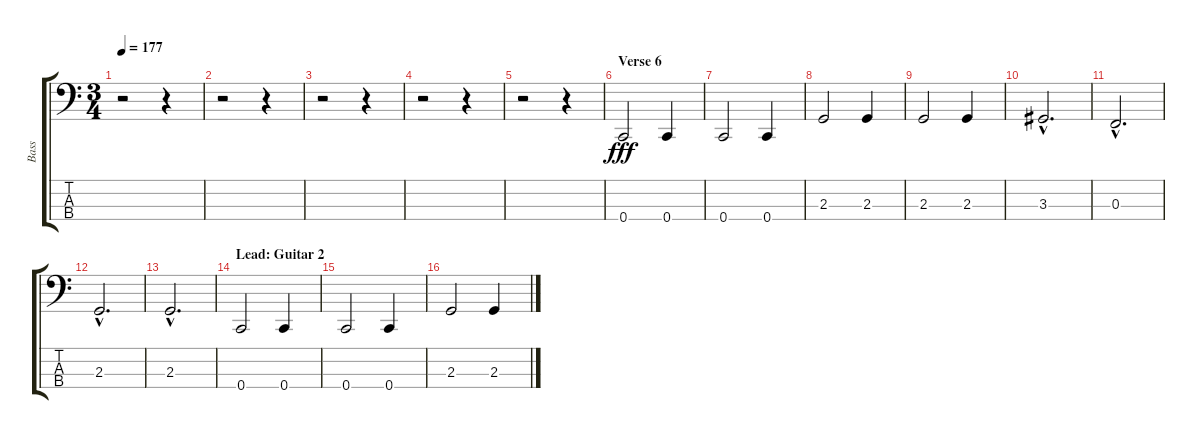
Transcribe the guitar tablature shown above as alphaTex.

\track ("Bass" "Bass") {instrument electricbassfinger}
\staff {score tabs}
\tuning (Eb2 Bb1 F1 C1) {hide}
\ts (3 4)
\tempo 177
\clef f4
\ks c
r.2{dy f} r.4 |
r.2 r.4 |
r.2 r.4 |
r.2 r.4 |
r.2 r.4 |
\section ("" "Verse 6")
0.4.2{dy fff} 0.4.4 |
0.4.2 0.4.4 |
2.3.2 2.3.4 |
2.3.2 2.3.4 |
3.3{hac}.2{d} |
0.3{hac}.2{d} |
2.3{hac}.2{d} |
2.3{hac}.2{d} |
\section ("" "Lead: Guitar 2")
0.4.2 0.4.4 |
0.4.2 0.4.4 |
2.3.2 2.3.4
